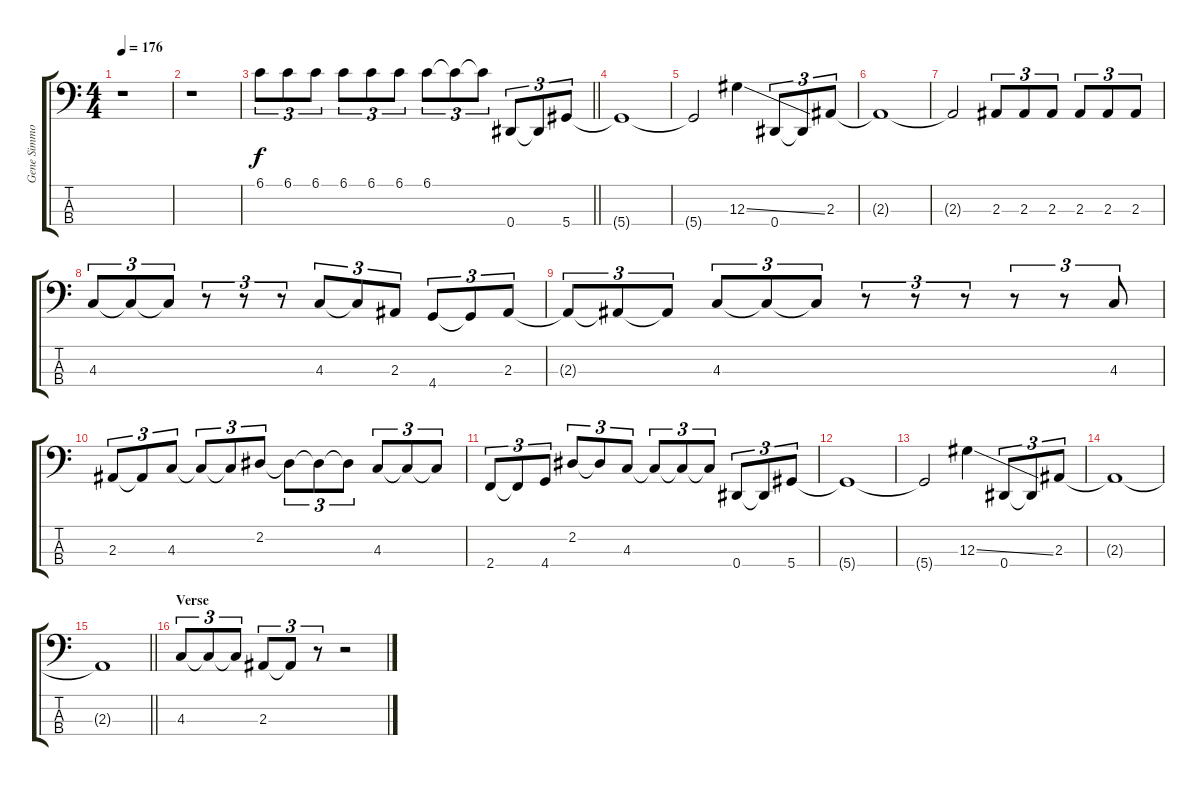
\track ("Gene Simmons" "Gene Simmo") {instrument electricbasspick}
\staff {score tabs}
\tuning (Gb2 Db2 Ab1 Eb1) {hide}
\ts (4 4)
\tempo 176
\clef f4
\ks c
r.1{dy f} |
r.1 |
\barLineRight lightlight
6.1.8{tu (3 2)} 6.1.8{tu (3 2)} 6.1.8{tu (3 2)} 6.1.8{tu (3 2)} 6.1.8{tu (3 2)} 6.1.8{tu (3 2)} 6.1.8{tu (3 2)} 6.1{t}.8{tu (3 2)} 6.1{t}.8{tu (3 2)} 0.4.8{tu (3 2)} 0.4{t}.8{tu (3 2)} 5.4.8{tu (3 2)} |
5.4{t}.1 |
5.4{t}.2 12.3{ss}.4 0.4.8{tu (3 2)} 0.4{t}.8{tu (3 2)} 2.3.8{tu (3 2)} |
2.3{t}.1 |
2.3{t}.2 2.3.8{tu (3 2)} 2.3.8{tu (3 2)} 2.3.8{tu (3 2)} 2.3.8{tu (3 2)} 2.3.8{tu (3 2)} 2.3.8{tu (3 2)} |
4.3.8{tu (3 2)} 4.3{t}.8{tu (3 2)} 4.3{t}.8{tu (3 2)} r.8{tu (3 2)} r.8{tu (3 2)} r.8{tu (3 2)} 4.3.8{tu (3 2)} 4.3{t}.8{tu (3 2)} 2.3.8{tu (3 2)} 4.4.8{tu (3 2)} 4.4{t}.8{tu (3 2)} 2.3.8{tu (3 2)} |
2.3{t}.8{tu (3 2)} 2.3{t}.8{tu (3 2)} 2.3{t}.8{tu (3 2)} 4.3.8{tu (3 2)} 4.3{t}.8{tu (3 2)} 4.3{t}.8{tu (3 2)} r.8{tu (3 2)} r.8{tu (3 2)} r.8{tu (3 2)} r.8{tu (3 2)} r.8{tu (3 2)} 4.3.8{tu (3 2)} |
2.3.8{tu (3 2)} 2.3{t}.8{tu (3 2)} 4.3.8{tu (3 2)} 4.3{t}.8{tu (3 2)} 4.3{t}.8{tu (3 2)} 2.2.8{tu (3 2)} 2.2{t}.8{tu (3 2)} 2.2{t}.8{tu (3 2)} 2.2{t}.8{tu (3 2)} 4.3.8{tu (3 2)} 4.3{t}.8{tu (3 2)} 4.3{t}.8{tu (3 2)} |
2.4.8{tu (3 2)} 2.4{t}.8{tu (3 2)} 4.4.8{tu (3 2)} 2.2.8{tu (3 2)} 2.2{t}.8{tu (3 2)} 4.3.8{tu (3 2)} 4.3{t}.8{tu (3 2)} 4.3{t}.8{tu (3 2)} 4.3{t}.8{tu (3 2)} 0.4.8{tu (3 2)} 0.4{t}.8{tu (3 2)} 5.4.8{tu (3 2)} |
5.4{t}.1 |
5.4{t}.2 12.3{ss}.4 0.4.8{tu (3 2)} 0.4{t}.8{tu (3 2)} 2.3.8{tu (3 2)} |
2.3{t}.1 |
\barLineRight lightlight
2.3{t}.1 |
\section ("" "Verse")
4.3.8{tu (3 2)} 4.3{t}.8{tu (3 2)} 4.3{t}.8{tu (3 2)} 2.3.8{tu (3 2)} 2.3{t}.8{tu (3 2)} r.8{tu (3 2)} r.2
